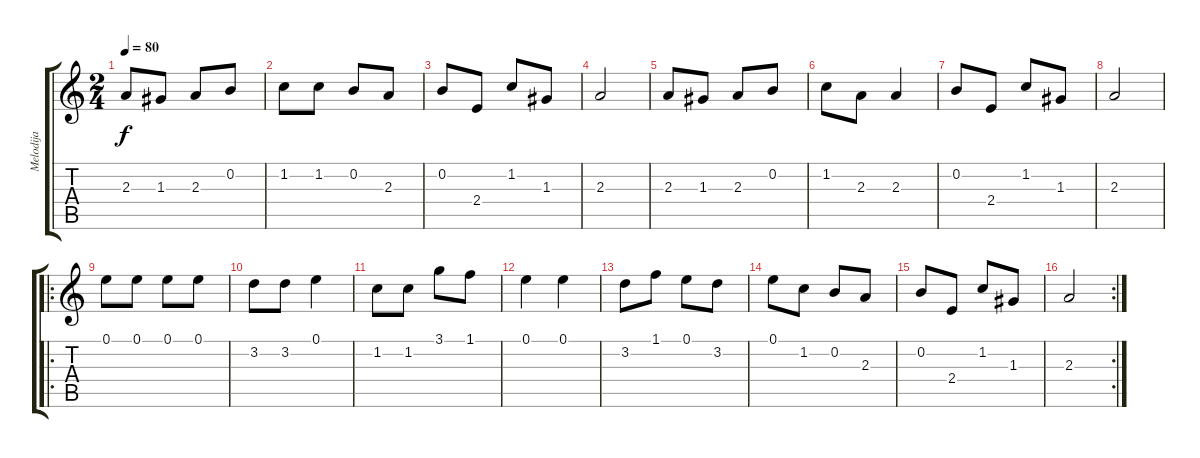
\track ("Melodija" "Melodija") {instrument acousticguitarnylon}
\staff {score tabs}
\tuning (E4 B3 G3 D3 A2 E2) {hide}
\ts (2 4)
\tempo 80
\clef g2
\ks c
2.3.8{dy f instrument acousticguitarnylon} 1.3.8 2.3.8 0.2.8 |
1.2.8 1.2.8 0.2.8 2.3.8 |
0.2.8 2.4.8 1.2.8 1.3.8 |
2.3.2 |
2.3.8 1.3.8 2.3.8 0.2.8 |
1.2.8 2.3.8 2.3.4 |
0.2.8 2.4.8 1.2.8 1.3.8 |
2.3.2 |
\ro
0.1.8 0.1.8 0.1.8 0.1.8 |
3.2.8 3.2.8 0.1.4 |
1.2.8 1.2.8 3.1.8 1.1.8 |
0.1.4 0.1.4 |
3.2.8 1.1.8 0.1.8 3.2.8 |
0.1.8 1.2.8 0.2.8 2.3.8 |
0.2.8 2.4.8 1.2.8 1.3.8 |
\rc 2
2.3.2
